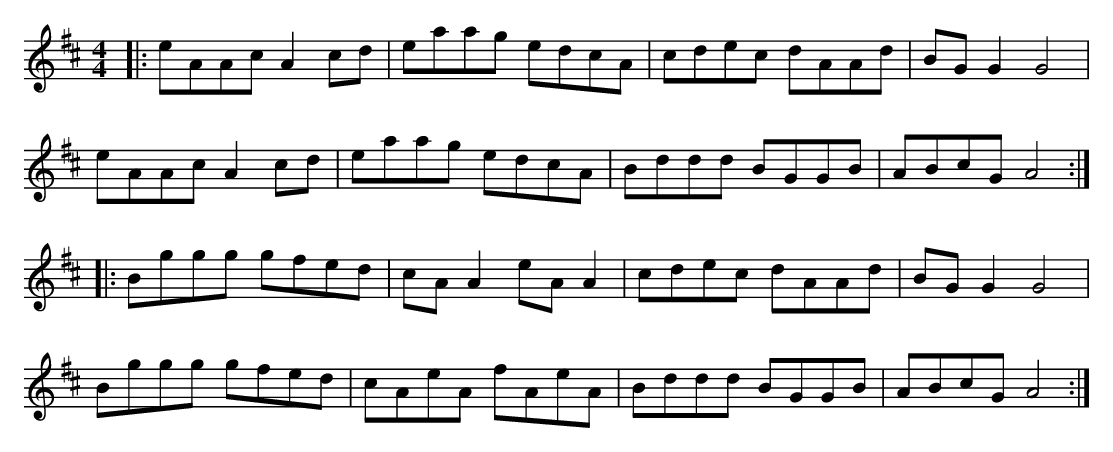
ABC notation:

X:1
M:4/4
K:Amix
|:eAAc A2cd|eaag edcA|cdec dAAd|BGG2 G4|
eAAc A2cd|eaag edcA|Bddd BGGB|ABcG A4:|
|:Bggg gfed|cAA2 eAA2|cdec dAAd|BGG2 G4|
Bggg gfed|cAeA fAeA|Bddd BGGB|ABcG A4:|
